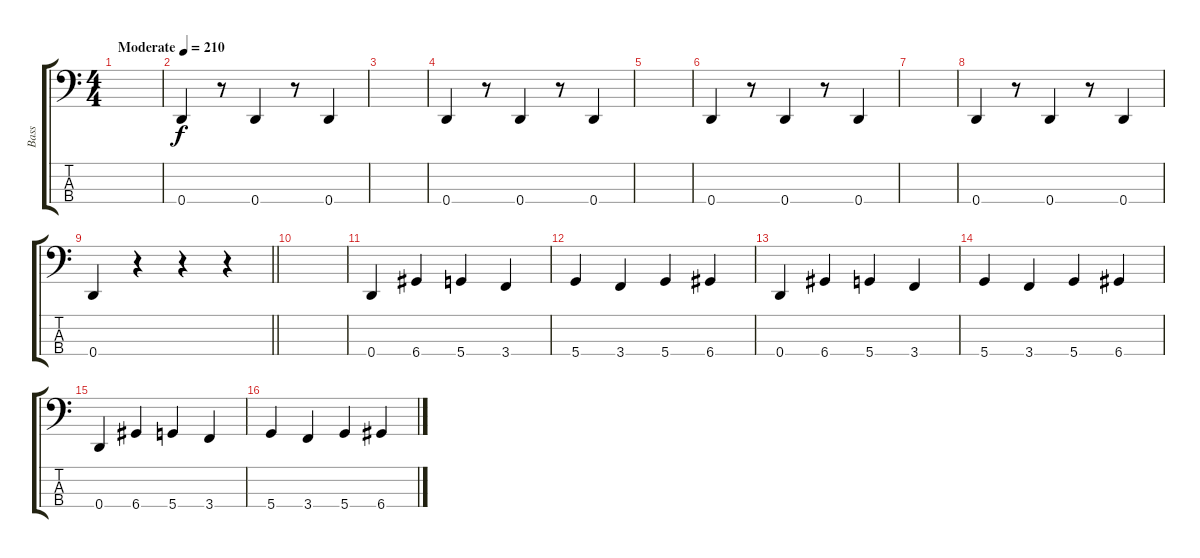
\track ("Bass" "Bass") {instrument electricbassfinger}
\staff {score tabs}
\tuning (F2 C2 G1 D1) {hide}
\ts (4 4)
\tempo (210 "Moderate")
\clef f4
\ks c
|
0.4.4 r.8 0.4.4 r.8 0.4.4 |
|
0.4.4 r.8 0.4.4 r.8 0.4.4 |
|
0.4.4 r.8 0.4.4 r.8 0.4.4 |
|
0.4.4 r.8 0.4.4 r.8 0.4.4 |
\barLineRight lightlight
0.4.4 r.4 r.4 r.4 |
|
0.4.4 6.4.4 5.4.4 3.4.4 |
5.4.4 3.4.4 5.4.4 6.4.4 |
0.4.4 6.4.4 5.4.4 3.4.4 |
5.4.4 3.4.4 5.4.4 6.4.4 |
0.4.4 6.4.4 5.4.4 3.4.4 |
5.4.4 3.4.4 5.4.4 6.4.4
